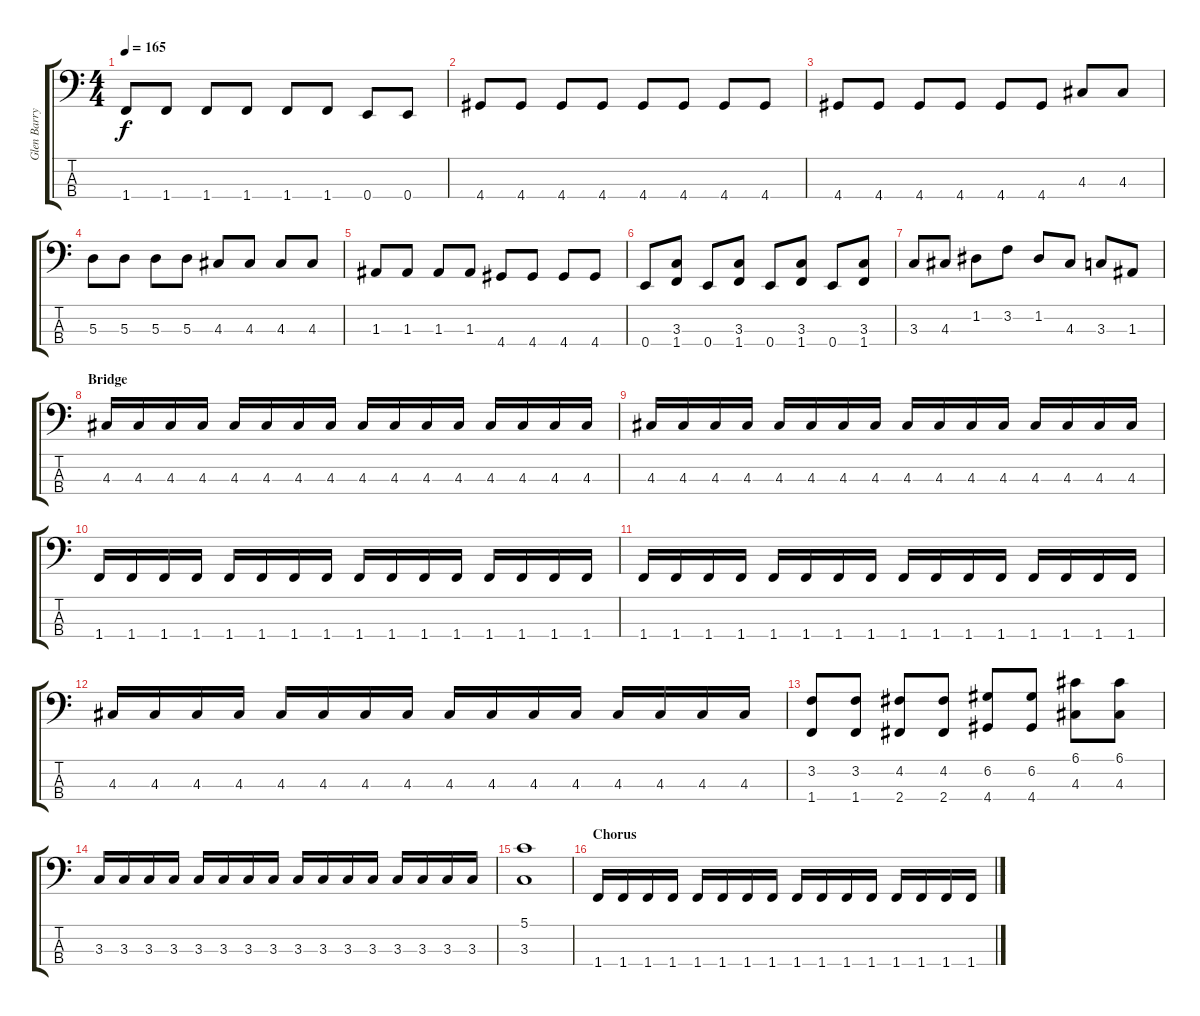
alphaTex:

\track ("Glen Barry" "Glen Barry") {instrument electricbasspick}
\staff {score tabs}
\tuning (G2 D2 A1 E1) {hide}
\ts (4 4)
\tempo 165
\clef f4
\ks c
1.4.8{dy f} 1.4.8 1.4.8 1.4.8 1.4.8 1.4.8 0.4.8 0.4.8 |
4.4.8 4.4.8 4.4.8 4.4.8 4.4.8 4.4.8 4.4.8 4.4.8 |
4.4.8 4.4.8 4.4.8 4.4.8 4.4.8 4.4.8 4.3.8 4.3.8 |
5.3.8 5.3.8 5.3.8 5.3.8 4.3.8 4.3.8 4.3.8 4.3.8 |
1.3.8 1.3.8 1.3.8 1.3.8 4.4.8 4.4.8 4.4.8 4.4.8 |
0.4.8 (3.3 1.4).8 0.4.8 (3.3 1.4).8 0.4.8 (3.3 1.4).8 0.4.8 (3.3 1.4).8 |
3.3.8 4.3.8 1.2.8 3.2.8 1.2.8 4.3.8 3.3.8 1.3.8 |
\section ("" "Bridge")
4.3.16 4.3.16 4.3.16 4.3.16 4.3.16 4.3.16 4.3.16 4.3.16 4.3.16 4.3.16 4.3.16 4.3.16 4.3.16 4.3.16 4.3.16 4.3.16 |
4.3.16 4.3.16 4.3.16 4.3.16 4.3.16 4.3.16 4.3.16 4.3.16 4.3.16 4.3.16 4.3.16 4.3.16 4.3.16 4.3.16 4.3.16 4.3.16 |
1.4.16 1.4.16 1.4.16 1.4.16 1.4.16 1.4.16 1.4.16 1.4.16 1.4.16 1.4.16 1.4.16 1.4.16 1.4.16 1.4.16 1.4.16 1.4.16 |
1.4.16 1.4.16 1.4.16 1.4.16 1.4.16 1.4.16 1.4.16 1.4.16 1.4.16 1.4.16 1.4.16 1.4.16 1.4.16 1.4.16 1.4.16 1.4.16 |
4.3.16 4.3.16 4.3.16 4.3.16 4.3.16 4.3.16 4.3.16 4.3.16 4.3.16 4.3.16 4.3.16 4.3.16 4.3.16 4.3.16 4.3.16 4.3.16 |
(3.2 1.4).8 (3.2 1.4).8 (4.2 2.4).8 (4.2 2.4).8 (6.2 4.4).8 (6.2 4.4).8 (6.1 4.3).8 (6.1 4.3).8 |
3.3.16 3.3.16 3.3.16 3.3.16 3.3.16 3.3.16 3.3.16 3.3.16 3.3.16 3.3.16 3.3.16 3.3.16 3.3.16 3.3.16 3.3.16 3.3.16 |
(5.1 3.3).1 |
\section ("" "Chorus")
1.4.16 1.4.16 1.4.16 1.4.16 1.4.16 1.4.16 1.4.16 1.4.16 1.4.16 1.4.16 1.4.16 1.4.16 1.4.16 1.4.16 1.4.16 1.4.16
